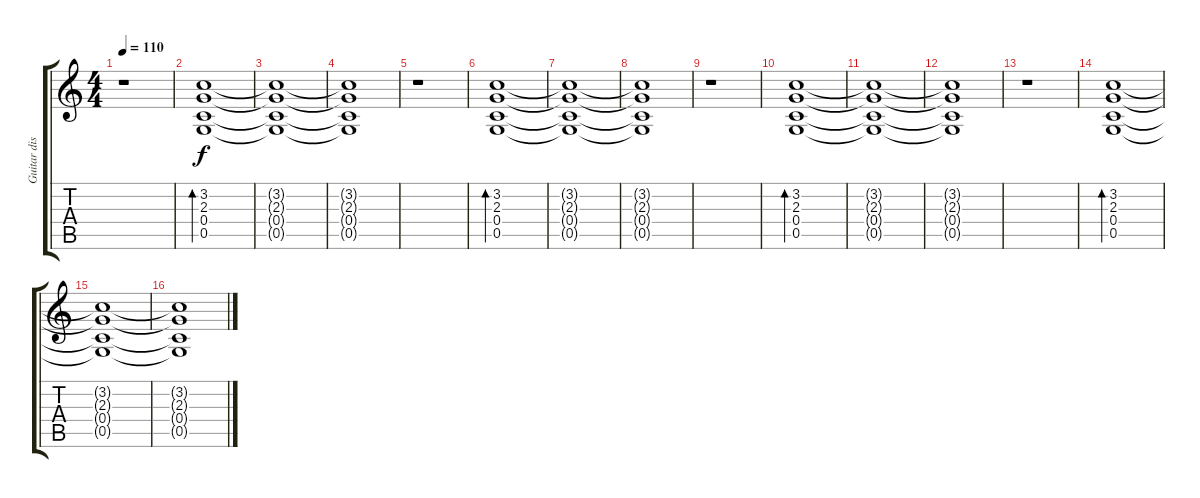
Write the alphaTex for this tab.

\track ("Guitar distortion 2" "Guitar dis") {instrument distortionguitar}
\staff {score tabs}
\tuning (D4 A3 F3 C3 G2 D2) {hide}
\ts (4 4)
\tempo 110
\clef g2
\ks c
r.1{dy f volume 16} |
(3.2 2.3 0.4 0.5).1{bd 60} |
(3.2{t} 2.3{t} 0.4{t} 0.5{t}).1 |
(3.2{t} 2.3{t} 0.4{t} 0.5{t}).1{volume 0} |
r.1{volume 16} |
(3.2 2.3 0.4 0.5).1{bd 60} |
(3.2{t} 2.3{t} 0.4{t} 0.5{t}).1 |
(3.2{t} 2.3{t} 0.4{t} 0.5{t}).1{volume 0} |
r.1{volume 16} |
(3.2 2.3 0.4 0.5).1{bd 60} |
(3.2{t} 2.3{t} 0.4{t} 0.5{t}).1 |
(3.2{t} 2.3{t} 0.4{t} 0.5{t}).1{volume 0} |
r.1{volume 16} |
(3.2 2.3 0.4 0.5).1{bd 60} |
(3.2{t} 2.3{t} 0.4{t} 0.5{t}).1 |
(3.2{t} 2.3{t} 0.4{t} 0.5{t}).1{volume 0}
